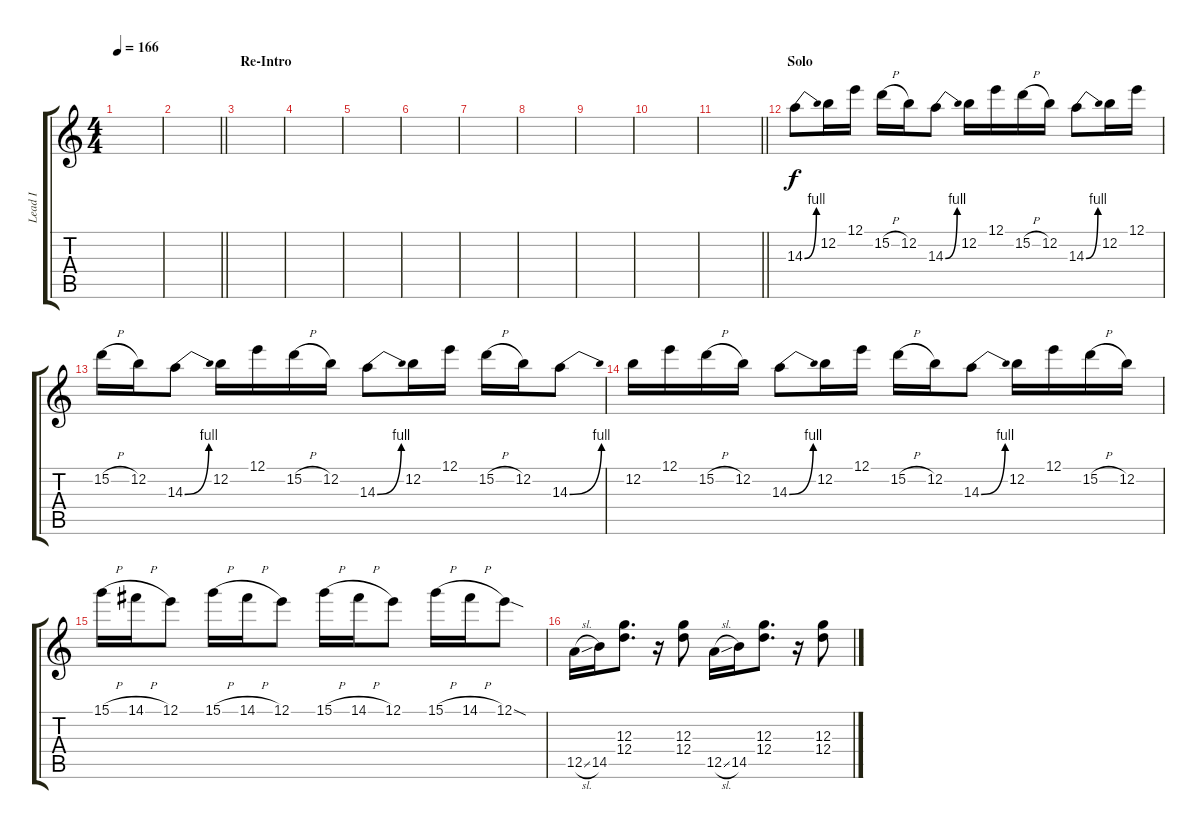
\track ("Lead I" "Lead I") {instrument overdrivenguitar}
\staff {score tabs}
\tuning (E4 B3 G3 D3 A2 E2) {hide}
\ts (4 4)
\tempo 166
\clef g2
\ks c
|
\barLineRight lightlight
|
\section ("" "Re-Intro")
|
|
|
|
|
|
|
|
\barLineRight lightlight
|
\section ("" "Solo")
14.3{be (bend 0 0 60 4)}.8 12.2.16 12.1.16 15.2{h}.16 12.2.16 14.3{be (bend 0 0 60 4)}.8 12.2.16 12.1.16 15.2{h}.16 12.2.16 14.3{be (bend 0 0 60 4)}.8 12.2.16 12.1.16 |
15.2{h}.16 12.2.16 14.3{be (bend 0 0 60 4)}.8 12.2.16 12.1.16 15.2{h}.16 12.2.16 14.3{be (bend 0 0 60 4)}.8 12.2.16 12.1.16 15.2{h}.16 12.2.16 14.3{be (bend 0 0 60 4)}.8 |
12.2.16 12.1.16 15.2{h}.16 12.2.16 14.3{be (bend 0 0 60 4)}.8 12.2.16 12.1.16 15.2{h}.16 12.2.16 14.3{be (bend 0 0 60 4)}.8 12.2.16 12.1.16 15.2{h}.16 12.2.16 |
15.1{h}.16 14.1{h}.16 12.1.8 15.1{h}.16 14.1{h}.16 12.1.8 15.1{h}.16 14.1{h}.16 12.1.8 15.1{h}.16 14.1{h}.16 12.1{sod}.8 |
12.5{sl}.16 14.5.16 (12.3 12.4).8{d} r.16 (12.3 12.4).8 12.5{sl}.16 14.5.16 (12.3 12.4).8{d} r.16 (12.3 12.4).8
